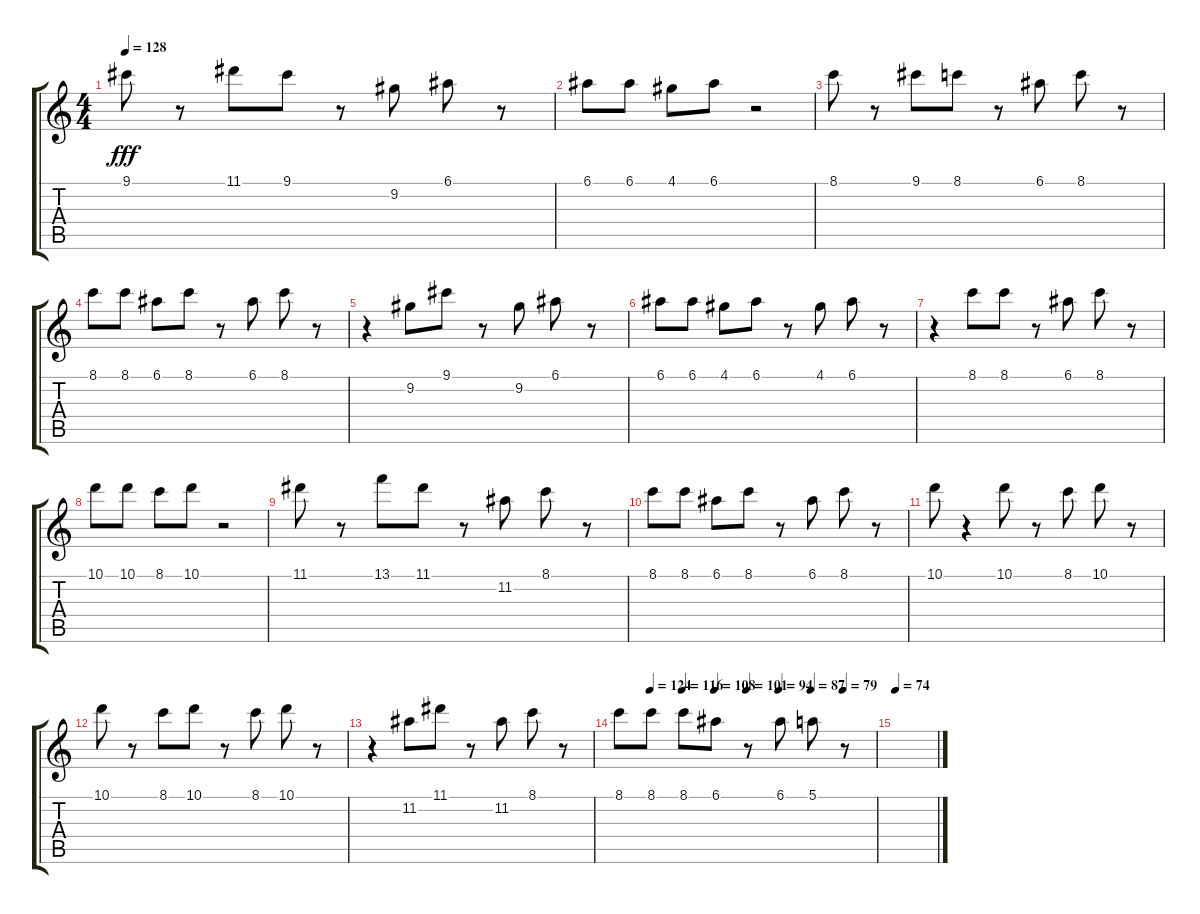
\track "" {instrument overdrivenguitar}
\staff {score tabs}
\tuning (E4 B3 G3 D3 A2 E2) {hide}
\ts (4 4)
\tempo 128
\clef g2
\ks c
9.1.8{dy fff} r.8 11.1.8 9.1.8 r.8 9.2.8 6.1.8 r.8 |
6.1.8 6.1.8 4.1.8 6.1.8 r.2 |
8.1.8 r.8 9.1.8 8.1.8 r.8 6.1.8 8.1.8 r.8 |
8.1.8 8.1.8 6.1.8 8.1.8 r.8 6.1.8 8.1.8 r.8 |
r.4 9.2.8 9.1.8 r.8 9.2.8 6.1.8 r.8 |
6.1.8 6.1.8 4.1.8 6.1.8 r.8 4.1.8 6.1.8 r.8 |
r.4 8.1.8 8.1.8 r.8 6.1.8 8.1.8 r.8 |
10.1.8 10.1.8 8.1.8 10.1.8 r.2 |
11.1.8 r.8 13.1.8 11.1.8 r.8 11.2.8 8.1.8 r.8 |
8.1.8 8.1.8 6.1.8 8.1.8 r.8 6.1.8 8.1.8 r.8 |
10.1.8 r.4 10.1.8 r.8 8.1.8 10.1.8 r.8 |
10.1.8 r.8 8.1.8 10.1.8 r.8 8.1.8 10.1.8 r.8 |
r.4 11.2.8 11.1.8 r.8 11.2.8 8.1.8 r.8 |
\tempo (124 0.125)
\tempo (116 0.25)
\tempo (108 0.375)
\tempo (101 0.5)
\tempo (94 0.625)
\tempo (87 0.75)
\tempo (79 0.875)
8.1.8 8.1.8 8.1.8 6.1.8 r.8 6.1.8 5.1.8 r.8 |
\tempo 74
